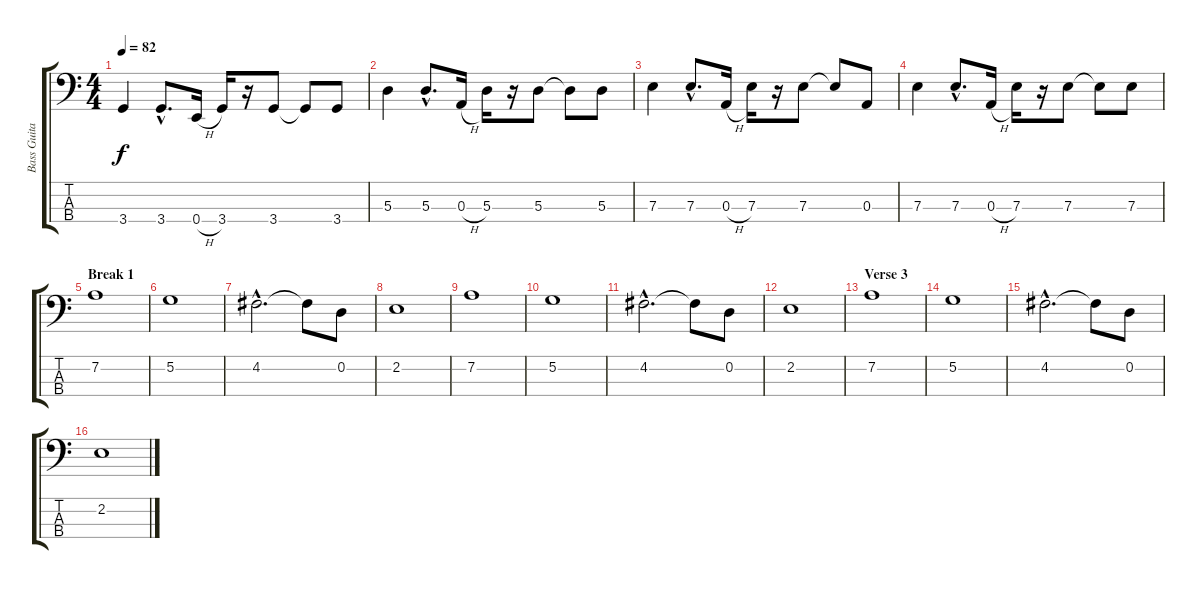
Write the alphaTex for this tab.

\track ("Bass Guitar" "Bass Guita") {instrument electricbasspick}
\staff {score tabs}
\tuning (G2 D2 A1 E1) {hide}
\ts (4 4)
\tempo 82
\clef f4
\ks c
3.4.4{dy f} 3.4{hac}.8{d} 0.4{h}.16 3.4.16 r.16 3.4.8 3.4{t}.8 3.4.8 |
5.3.4 5.3{hac}.8{d} 0.3{h}.16 5.3.16 r.16 5.3.8 5.3{t}.8 5.3.8 |
7.3.4 7.3{hac}.8{d} 0.3{h}.16 7.3.16 r.16 7.3.8 7.3{t}.8 0.3.8 |
7.3.4 7.3{hac}.8{d} 0.3{h}.16 7.3.16 r.16 7.3.8 7.3{t}.8 7.3.8 |
\section ("" "Break 1")
7.2.1 |
5.2.1 |
4.2{hac}.2{d} 4.2{t}.8 0.2.8 |
2.2.1 |
7.2.1 |
5.2.1 |
4.2{hac}.2{d} 4.2{t}.8 0.2.8 |
2.2.1 |
\section ("" "Verse 3")
7.2.1 |
5.2.1 |
4.2{hac}.2{d} 4.2{t}.8 0.2.8 |
2.2.1
